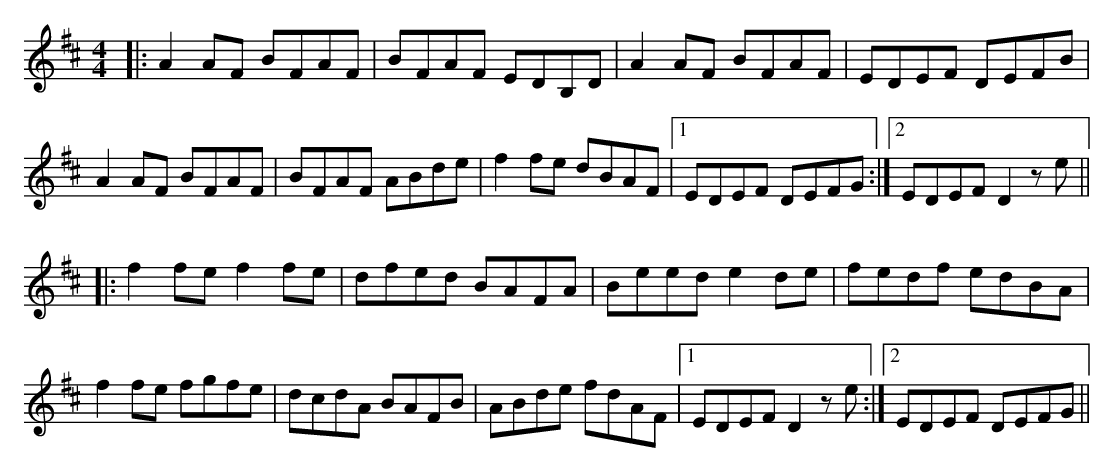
X:1
M:4/4
K:D
|:A2 AF BFAF|BFAF EDB,D|A2 AF BFAF|EDEF DEFB|
A2 AF BFAF|BFAF ABde|f2fe dBAF|1 EDEF DEFG:|2 EDEF D2ze||
|:f2 fe f2 fe|dfed BAFA|Beed e2 de|fedf edBA|
f2 fe fgfe|dcdA BAFB|ABde fdAF|1 EDEF D2ze:|2 EDEF DEFG||
